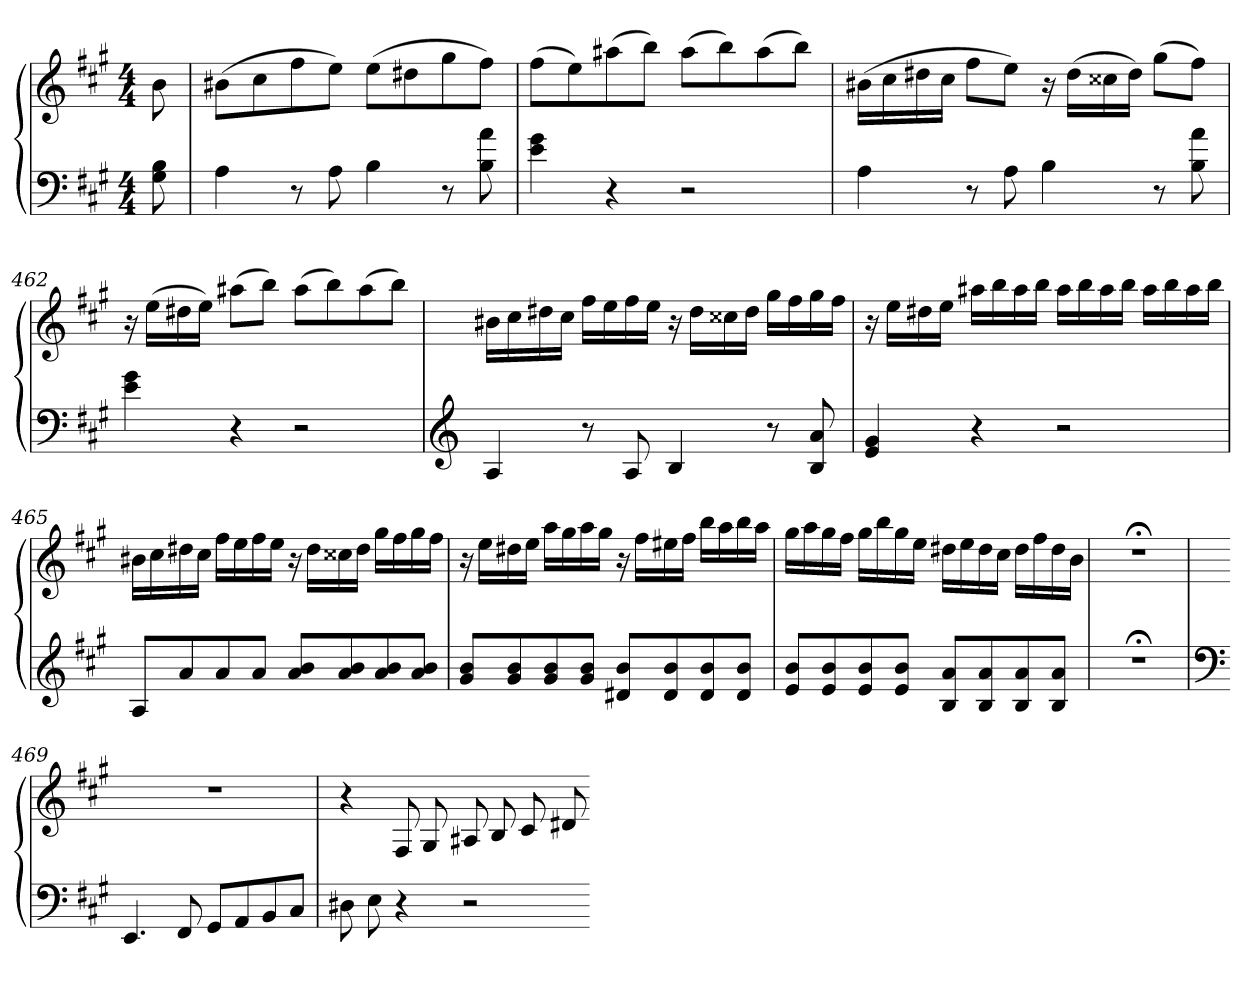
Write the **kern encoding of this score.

**kern	**kern
*part1	*part1
*staff2	*staff1
*clefF4	*clefG2
*k[f#c#g#]	*k[f#c#g#]
*A:	*A:
*M4/4	*M4/4
=	=
8G# 8B	8b
=459	=459
4A	(8b#XL
.	8cc#
8r	8ff#
8A	8eeJ)
4B	(8eeL
.	8dd#X
8r	8gg#
8B 8a	8ff#J)
=460	=460
4e 4g#	(8ff#L
.	8ee)
4r	(8aa#X
.	8bbJ)
2r	(8aa#L
.	8bb)
.	(8aa#
.	8bbJ)
=461	=461
4A	(16b#XLL
.	16cc#
.	16dd#X
.	16cc#JJ
8r	8ff#L
8A	8eeJ)
4B	16r
.	(16dd#LL
.	16cc##X
.	16dd#JJ)
8r	(8gg#L
8B 8a	8ff#J)
=462	=462
4e 4g#	16r
.	(16eeLL
.	16dd#X
.	16eeJJ)
4r	(8aa#XL
.	8bbJ)
2r	(8aa#L
.	8bb)
.	(8aa#
.	8bbJ)
=463	=463
*clefG2	*
4A	16b#XLL
.	16cc#
.	16dd#X
.	16cc#JJ
8r	16ff#LL
.	16ee
8A	16ff#
.	16eeJJ
4B	16r
.	16dd#LL
.	16cc##X
.	16dd#JJ
8r	16gg#LL
.	16ff#
8B 8a	16gg#
.	16ff#JJ
=464	=464
4e 4g#	16r
.	16eeLL
.	16dd#X
.	16eeJJ
4r	16aa#XLL
.	16bb
.	16aa#
.	16bbJJ
2r	16aa#LL
.	16bb
.	16aa#
.	16bbJJ
.	16aa#LL
.	16bb
.	16aa#
.	16bbJJ
=465	=465
8AL	16b#XLL
.	16cc#
8a	16dd#X
.	16cc#JJ
8a	16ff#LL
.	16ee
8aJ	16ff#
.	16eeJJ
8a 8bL	16r
.	16dd#LL
8a 8b	16cc##X
.	16dd#JJ
8a 8b	16gg#LL
.	16ff#
8a 8bJ	16gg#
.	16ff#JJ
=466	=466
8g# 8bL	16r
.	16eeLL
8g# 8b	16dd#X
.	16eeJJ
8g# 8b	16aaLL
.	16gg#
8g# 8bJ	16aa
.	16gg#JJ
8d#X 8bL	16r
.	16ff#LL
8d# 8b	16ee#X
.	16ff#JJ
8d# 8b	16bbLL
.	16aa
8d# 8bJ	16bb
.	16aaJJ
=467	=467
8e 8bL	16gg#LL
.	16aa
8e 8b	16gg#
.	16ff#JJ
8e 8b	16gg#LL
.	16bb
8e 8bJ	16gg#
.	16eeJJ
8B 8aL	16dd#XLL
.	16ee
8B 8a	16dd#
.	16cc#JJ
8B 8a	16dd#LL
.	16ff#
8B 8aJ	16dd#
.	16bJJ
=468	=468
1r;<	1r;<
=469	=469
*clefF4	*
4.EE	1r
8FF#	.
8GG#L	.
8AA	.
8BB	.
8C#J	.
=470	=470
8D#X	4r
8E	.
4r	8F#
.	8G#
2r	8A#X
.	8B
.	8c#
.	8d#X
=-	=-
*-	*-
